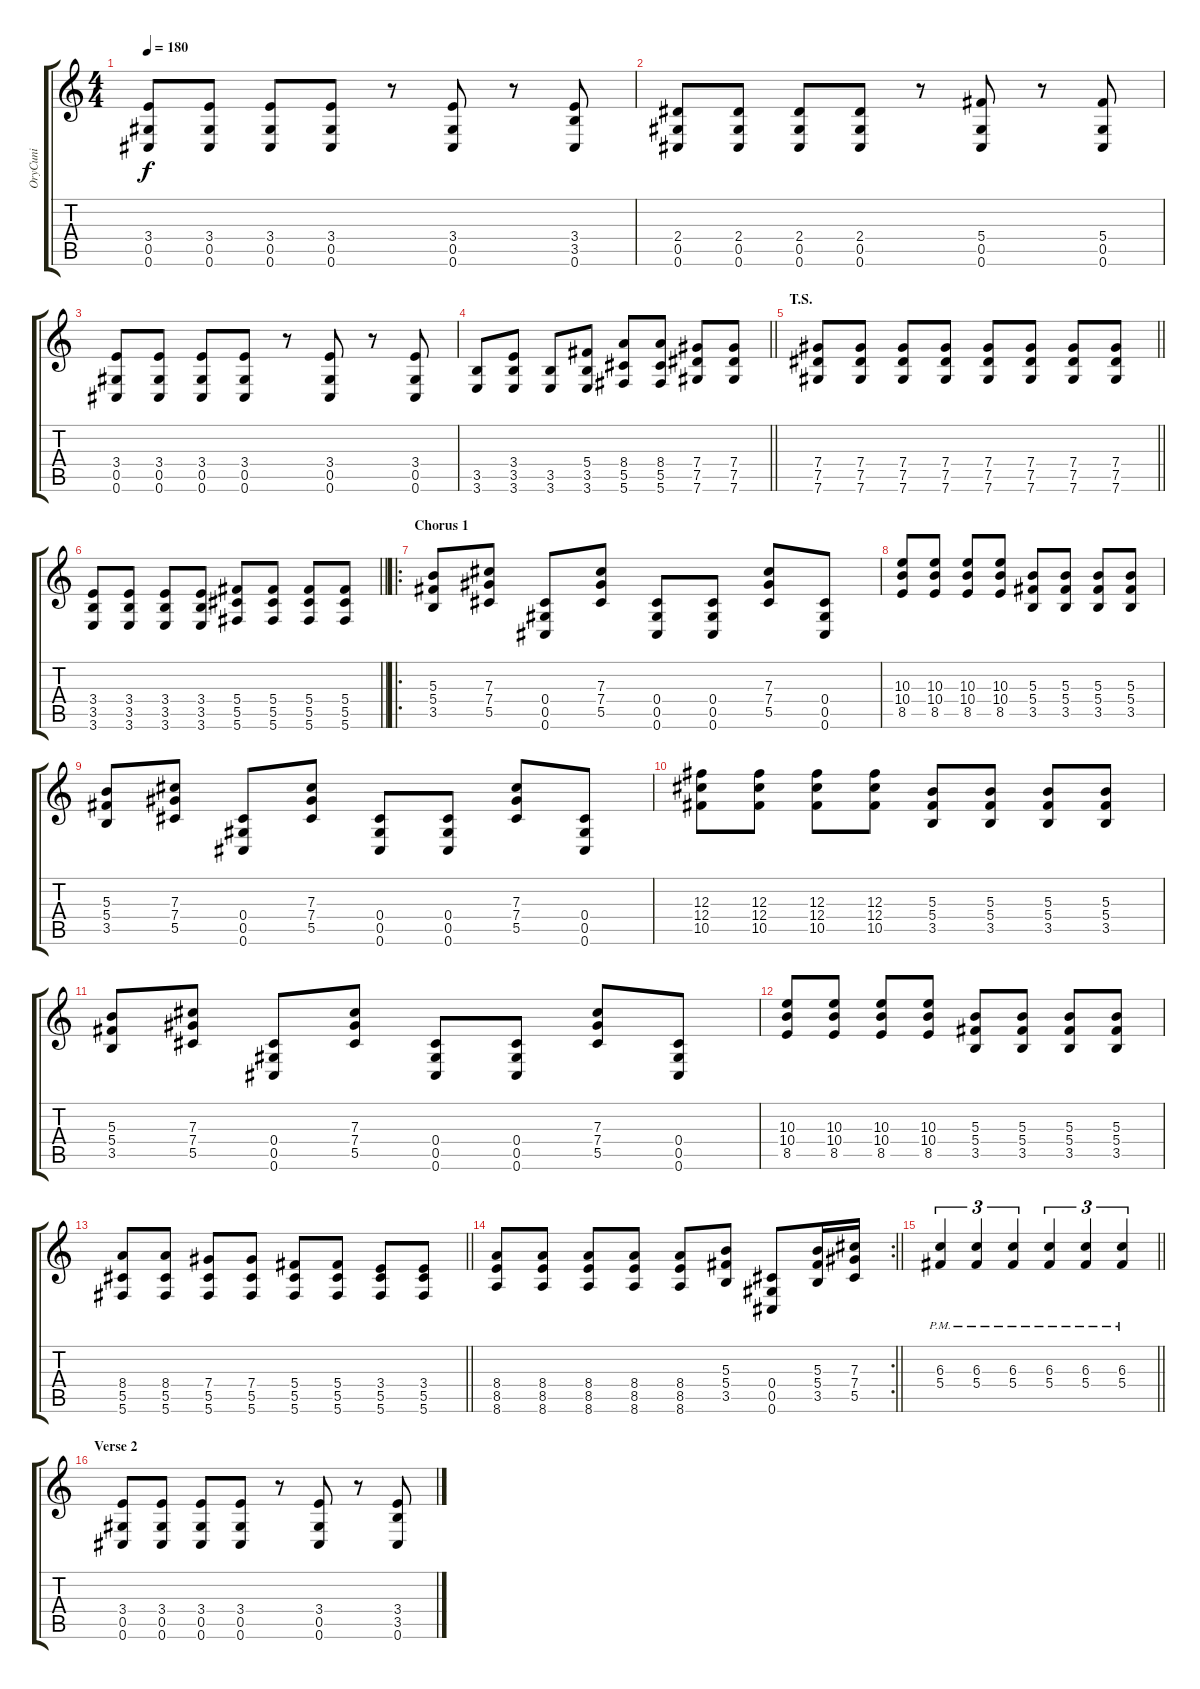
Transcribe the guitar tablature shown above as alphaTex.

\track ("OryCuni" "OryCuni") {instrument overdrivenguitar}
\staff {score tabs}
\tuning (Eb4 Bb3 Gb3 Db3 Ab2 Db2) {hide}
\ts (4 4)
\tempo 180
\clef g2
\ks c
(3.4 0.5 0.6).8{dy f} (3.4 0.5 0.6).8 (3.4 0.5 0.6).8 (3.4 0.5 0.6).8 r.8 (3.4 0.5 0.6).8 r.8 (3.4 3.5 0.6).8 |
(2.4 0.5 0.6).8 (2.4 0.5 0.6).8 (2.4 0.5 0.6).8 (2.4 0.5 0.6).8 r.8 (5.4 0.5 0.6).8 r.8 (5.4 0.5 0.6).8 |
(3.4 0.5 0.6).8 (3.4 0.5 0.6).8 (3.4 0.5 0.6).8 (3.4 0.5 0.6).8 r.8 (3.4 0.5 0.6).8 r.8 (3.4 0.5 0.6).8 |
\barLineRight lightlight
(3.5 3.6).8 (3.4 3.5 3.6).8 (3.5 3.6).8 (5.4 3.5 3.6).8 (8.4 5.5 5.6).8 (8.4 5.5 5.6).8 (7.4 7.5 7.6).8 (7.4 7.5 7.6).8 |
\section ("" "T.S.")
\barLineRight lightlight
(7.4 7.5 7.6).8 (7.4 7.5 7.6).8 (7.4 7.5 7.6).8 (7.4 7.5 7.6).8 (7.4 7.5 7.6).8 (7.4 7.5 7.6).8 (7.4 7.5 7.6).8 (7.4 7.5 7.6).8 |
\barLineRight lightlight
(3.4 3.5 3.6).8 (3.4 3.5 3.6).8 (3.4 3.5 3.6).8 (3.4 3.5 3.6).8 (5.4 5.5 5.6).8 (5.4 5.5 5.6).8 (5.4 5.5 5.6).8 (5.4 5.5 5.6).8 |
\ro
\section ("" "Chorus 1")
(5.3 5.4 3.5).8 (7.3 7.4 5.5).8 (0.4 0.5 0.6).8 (7.3 7.4 5.5).8 (0.4 0.5 0.6).8 (0.4 0.5 0.6).8 (7.3 7.4 5.5).8 (0.4 0.5 0.6).8 |
(10.3 10.4 8.5).8 (10.3 10.4 8.5).8 (10.3 10.4 8.5).8 (10.3 10.4 8.5).8 (5.3 5.4 3.5).8 (5.3 5.4 3.5).8 (5.3 5.4 3.5).8 (5.3 5.4 3.5).8 |
(5.3 5.4 3.5).8 (7.3 7.4 5.5).8 (0.4 0.5 0.6).8 (7.3 7.4 5.5).8 (0.4 0.5 0.6).8 (0.4 0.5 0.6).8 (7.3 7.4 5.5).8 (0.4 0.5 0.6).8 |
(12.3 12.4 10.5).8 (12.3 12.4 10.5).8 (12.3 12.4 10.5).8 (12.3 12.4 10.5).8 (5.3 5.4 3.5).8 (5.3 5.4 3.5).8 (5.3 5.4 3.5).8 (5.3 5.4 3.5).8 |
(5.3 5.4 3.5).8 (7.3 7.4 5.5).8 (0.4 0.5 0.6).8 (7.3 7.4 5.5).8 (0.4 0.5 0.6).8 (0.4 0.5 0.6).8 (7.3 7.4 5.5).8 (0.4 0.5 0.6).8 |
(10.3 10.4 8.5).8 (10.3 10.4 8.5).8 (10.3 10.4 8.5).8 (10.3 10.4 8.5).8 (5.3 5.4 3.5).8 (5.3 5.4 3.5).8 (5.3 5.4 3.5).8 (5.3 5.4 3.5).8 |
\barLineRight lightlight
(8.4 5.5 5.6).8 (8.4 5.5 5.6).8 (7.4 5.5 5.6).8 (7.4 5.5 5.6).8 (5.4 5.5 5.6).8 (5.4 5.5 5.6).8 (3.4 5.5 5.6).8 (3.4 5.5 5.6).8 |
\rc 2
\barLineRight lightlight
(8.4 8.5 8.6).8 (8.4 8.5 8.6).8 (8.4 8.5 8.6).8 (8.4 8.5 8.6).8 (8.4 8.5 8.6).8 (5.3 5.4 3.5).8 (0.4 0.5 0.6).8 (5.3 5.4 3.5).16 (7.3 7.4 5.5).16 |
\barLineRight lightlight
(6.3{pm} 5.4{pm}).4{tu (3 2)} (6.3{pm} 5.4{pm}).4{tu (3 2)} (6.3{pm} 5.4{pm}).4{tu (3 2)} (6.3{pm} 5.4{pm}).4{tu (3 2)} (6.3{pm} 5.4{pm}).4{tu (3 2)} (6.3{pm} 5.4{pm}).4{tu (3 2)} |
\section ("" "Verse 2")
(3.4 0.5 0.6).8 (3.4 0.5 0.6).8 (3.4 0.5 0.6).8 (3.4 0.5 0.6).8 r.8 (3.4 0.5 0.6).8 r.8 (3.4 3.5 0.6).8
